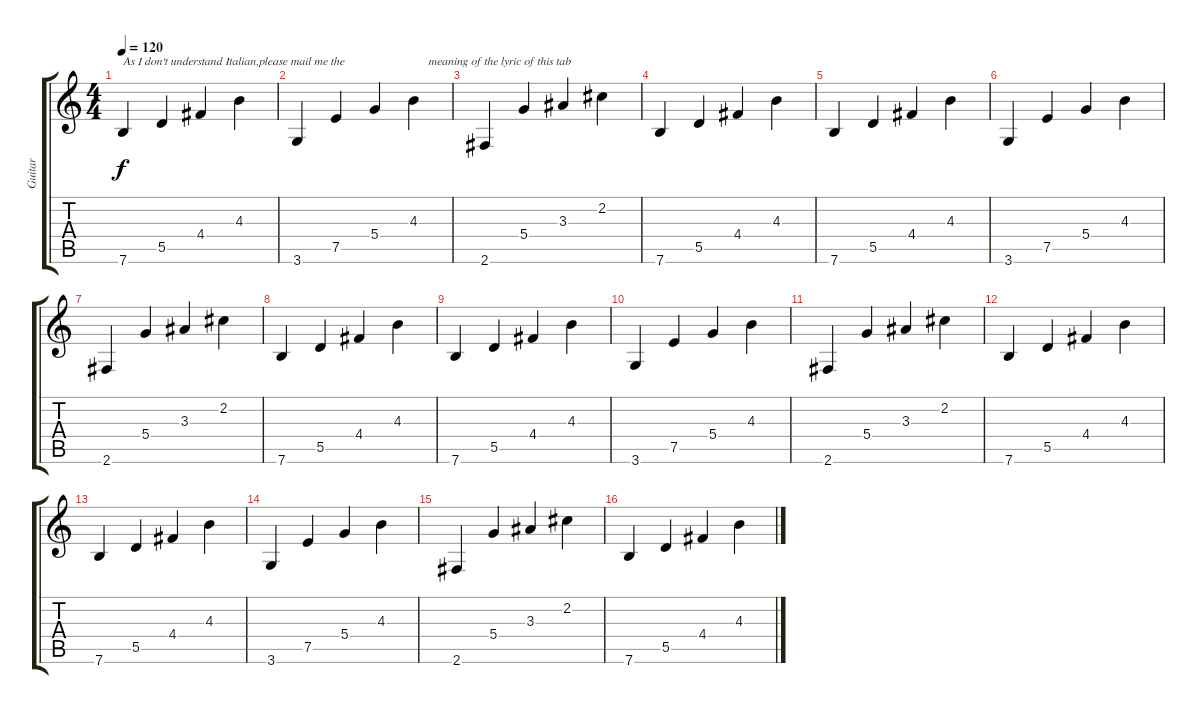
\track ("Guitar" "Guitar") {instrument acousticguitarnylon}
\staff {score tabs}
\tuning (E4 B3 G3 D3 A2 E2) {hide}
\ts (4 4)
\tempo 120
\clef g2
\ks c
7.6.4{txt "As I don't understand Italian,please mail me the " dy f instrument acousticguitarnylon} 5.5.4 4.4.4 4.3.4 |
3.6.4 7.5.4 5.4.4 4.3.4{txt "     meaning of the lyric of this tab"} |
2.6.4 5.4.4 3.3.4 2.2.4 |
7.6.4{txt ""} 5.5.4 4.4.4 4.3.4 |
7.6.4 5.5.4 4.4.4 4.3.4 |
3.6.4 7.5.4 5.4.4 4.3.4 |
2.6.4 5.4.4 3.3.4 2.2.4 |
7.6.4 5.5.4 4.4.4 4.3.4 |
7.6.4 5.5.4 4.4.4 4.3.4 |
3.6.4 7.5.4 5.4.4 4.3.4 |
2.6.4 5.4.4 3.3.4 2.2.4 |
7.6.4 5.5.4 4.4.4 4.3.4 |
7.6.4 5.5.4 4.4.4 4.3.4 |
3.6.4 7.5.4 5.4.4 4.3.4 |
2.6.4 5.4.4 3.3.4 2.2.4 |
7.6.4 5.5.4 4.4.4 4.3.4
